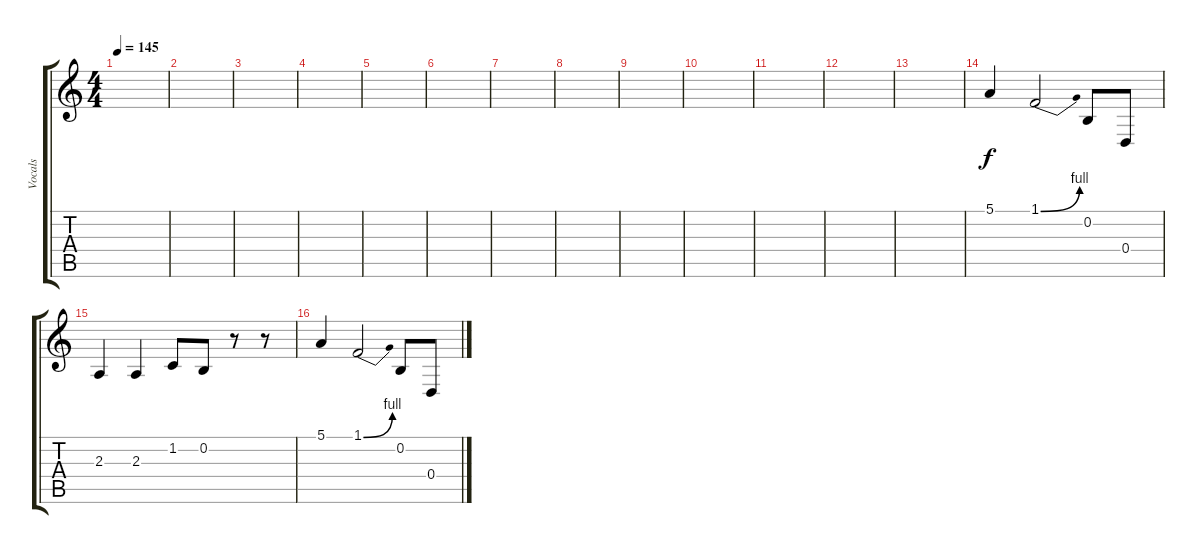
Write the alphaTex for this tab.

\track ("Vocals" "Vocals") {instrument lead1square}
\staff {score tabs}
\tuning (E4 B3 G3 D3 A2 E2) {hide}
\ts (4 4)
\tempo 145
\clef g2
\ks c
|
|
|
|
|
|
|
|
|
|
|
|
|
5.1.4 1.1{be (bend 0 0 60 4)}.2 0.2.8 0.4.8 |
2.3.4 2.3.4 1.2.8 0.2.8 r.8 r.8 |
5.1.4 1.1{be (bend 0 0 60 4)}.2 0.2.8 0.4.8
